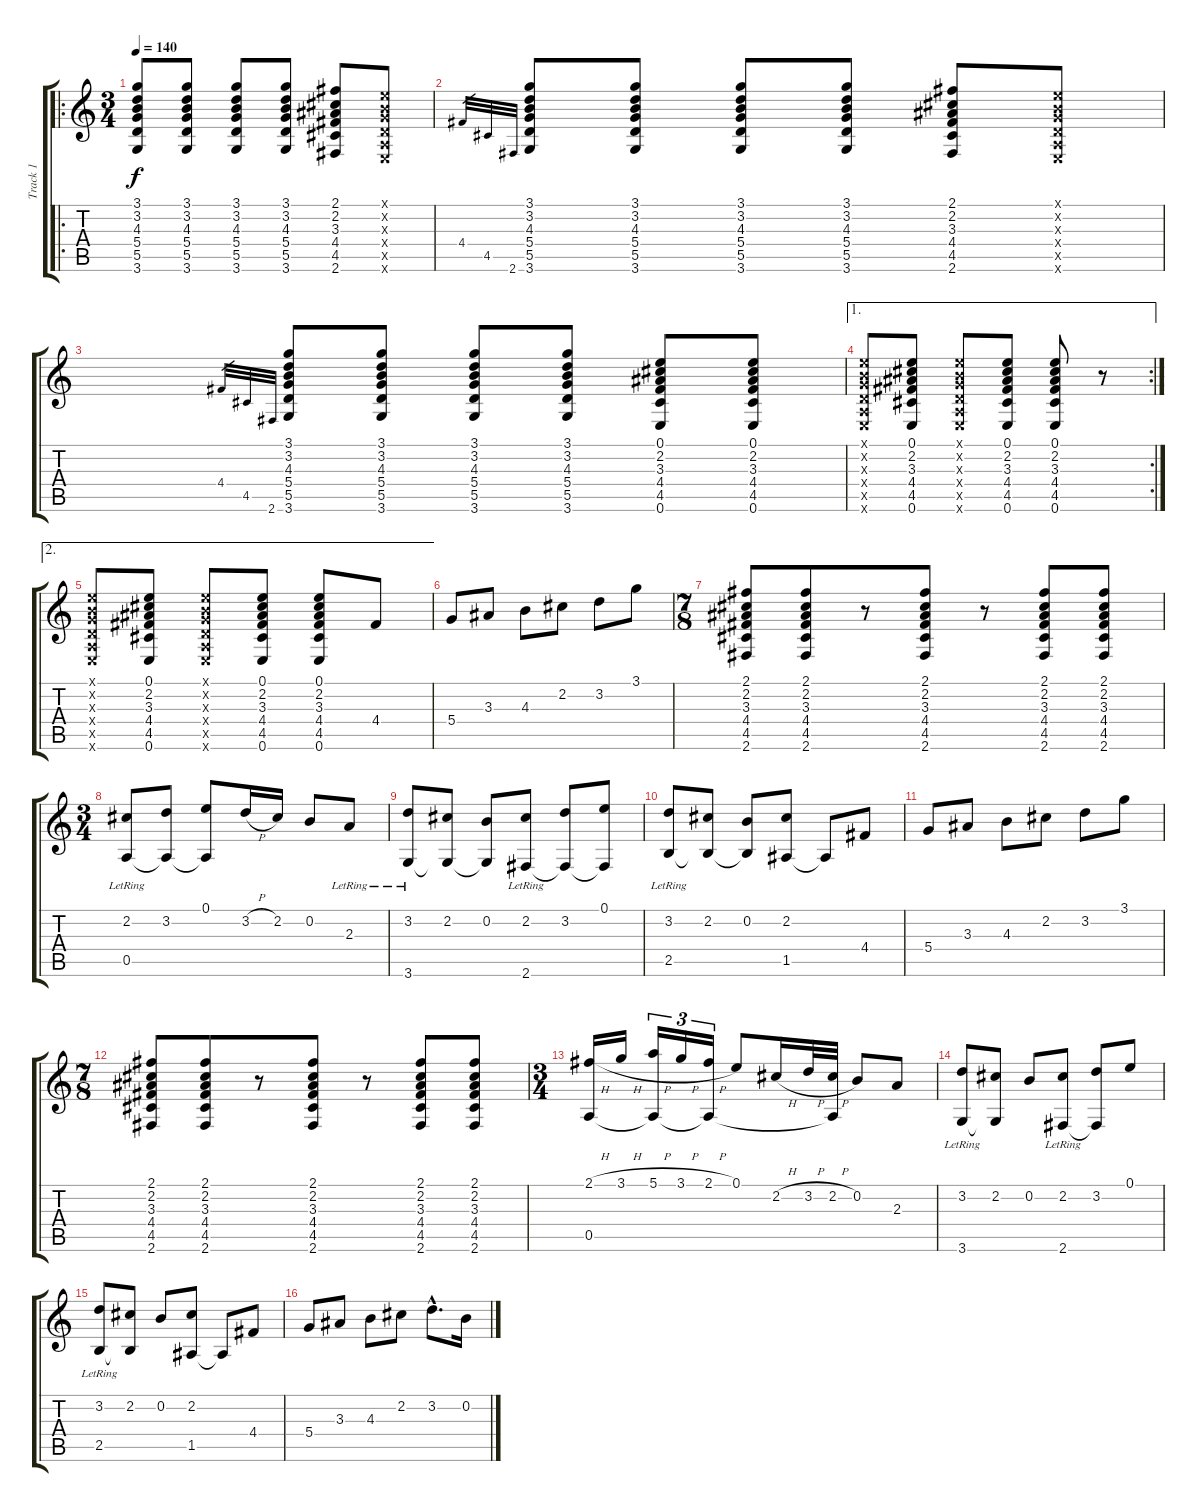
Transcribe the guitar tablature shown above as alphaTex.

\track ("Track 1" "Track 1") {instrument acousticguitarnylon}
\staff {score tabs}
\tuning (E4 B3 G3 D3 A2 E2) {hide}
\ro
\ts (3 4)
\tempo 140
\clef g2
\ks c
(3.1 3.2 4.3 5.4 5.5 3.6).8{dy f instrument acousticguitarnylon} (3.1 3.2 4.3 5.4 5.5 3.6).8 (3.1 3.2 4.3 5.4 5.5 3.6).8 (3.1 3.2 4.3 5.4 5.5 3.6).8 (2.1 2.2 3.3 4.4 4.5 2.6).8 (0.1{x} 0.2{x} 0.3{x} 0.4{x} 0.5{x} 0.6{x}).8 |
4.4.32{gr} 4.5.32{gr} 2.6.32{gr} (3.1 3.2 4.3 5.4 5.5 3.6).8 (3.1 3.2 4.3 5.4 5.5 3.6).8 (3.1 3.2 4.3 5.4 5.5 3.6).8 (3.1 3.2 4.3 5.4 5.5 3.6).8 (2.1 2.2 3.3 4.4 4.5 2.6).8 (0.1{x} 0.2{x} 0.3{x} 0.4{x} 0.5{x} 0.6{x}).8 |
4.4.32{gr} 4.5.32{gr} 2.6.32{gr} (3.1 3.2 4.3 5.4 5.5 3.6).8 (3.1 3.2 4.3 5.4 5.5 3.6).8 (3.1 3.2 4.3 5.4 5.5 3.6).8 (3.1 3.2 4.3 5.4 5.5 3.6).8 (0.1 2.2 3.3 4.4 4.5 0.6).8 (0.1 2.2 3.3 4.4 4.5 0.6).8 |
\ae 1
\rc 2
(0.1{x} 0.2{x} 0.3{x} 0.4{x} 0.5{x} 0.6{x}).8 (0.1 2.2 3.3 4.4 4.5 0.6).8 (0.1{x} 0.2{x} 0.3{x} 0.4{x} 0.5{x} 0.6{x}).8 (0.1 2.2 3.3 4.4 4.5 0.6).8 (0.1 2.2 3.3 4.4 4.5 0.6).8 r.8 |
\ae 2
(0.1{x} 0.2{x} 0.3{x} 0.4{x} 0.5{x} 0.6{x}).8 (0.1 2.2 3.3 4.4 4.5 0.6).8 (0.1{x} 0.2{x} 0.3{x} 0.4{x} 0.5{x} 0.6{x}).8 (0.1 2.2 3.3 4.4 4.5 0.6).8 (0.1 2.2 3.3 4.4 4.5 0.6).8 4.4.8 |
5.4.8 3.3.8 4.3.8 2.2.8 3.2.8 3.1.8 |
\ts (7 8)
(2.1 2.2 3.3 4.4 4.5 2.6).8 (2.1 2.2 3.3 4.4 4.5 2.6).8 r.8 (2.1 2.2 3.3 4.4 4.5 2.6).8 r.8 (2.1 2.2 3.3 4.4 4.5 2.6).8 (2.1 2.2 3.3 4.4 4.5 2.6).8 |
\ts (3 4)
(2.2 0.5{lr}).8 (3.2 0.5{t}).8 (0.1 0.5{t}).8 3.2{h}.16 2.2.16 0.2.8 2.3{lr}.8 |
(3.2 3.6{lr}).8 (2.2 3.6{t}).8 (0.2 3.6{t}).8 (2.2 2.6{lr}).8 (3.2 2.6{t}).8 (0.1 2.6{t}).8 |
(3.2 2.5{lr}).8 (2.2 2.5{t}).8 (0.2 2.5{t}).8 (2.2 1.5).8 1.5{t}.8 4.4.8 |
5.4.8 3.3.8 4.3.8 2.2.8 3.2.8 3.1.8 |
\ts (7 8)
(2.1 2.2 3.3 4.4 4.5 2.6).8 (2.1 2.2 3.3 4.4 4.5 2.6).8 r.8 (2.1 2.2 3.3 4.4 4.5 2.6).8 r.8 (2.1 2.2 3.3 4.4 4.5 2.6).8 (2.1 2.2 3.3 4.4 4.5 2.6).8 |
\ts (3 4)
(2.1{h} 0.5).16 3.1{h}.16 (5.1{h} 0.5{t}).16{tu (3 2)} 3.1{h}.16{tu (3 2)} (2.1{h} 0.5{t}).16{tu (3 2)} 0.1.8 2.2{h}.16 3.2{h}.32 (2.2{h} 0.5{t}).32 0.2.8 2.3.8 |
(3.2 3.6{lr}).8 (2.2 3.6{t}).8 0.2.8 (2.2 2.6{lr}).8 (3.2 2.6{t}).8 0.1.8 |
(3.2 2.5{lr}).8 (2.2 2.5{t}).8 0.2.8 (2.2 1.5).8 1.5{t}.8 4.4.8 |
5.4.8 3.3.8 4.3.8 2.2.8 3.2{hac}.8{d} 0.2.16
